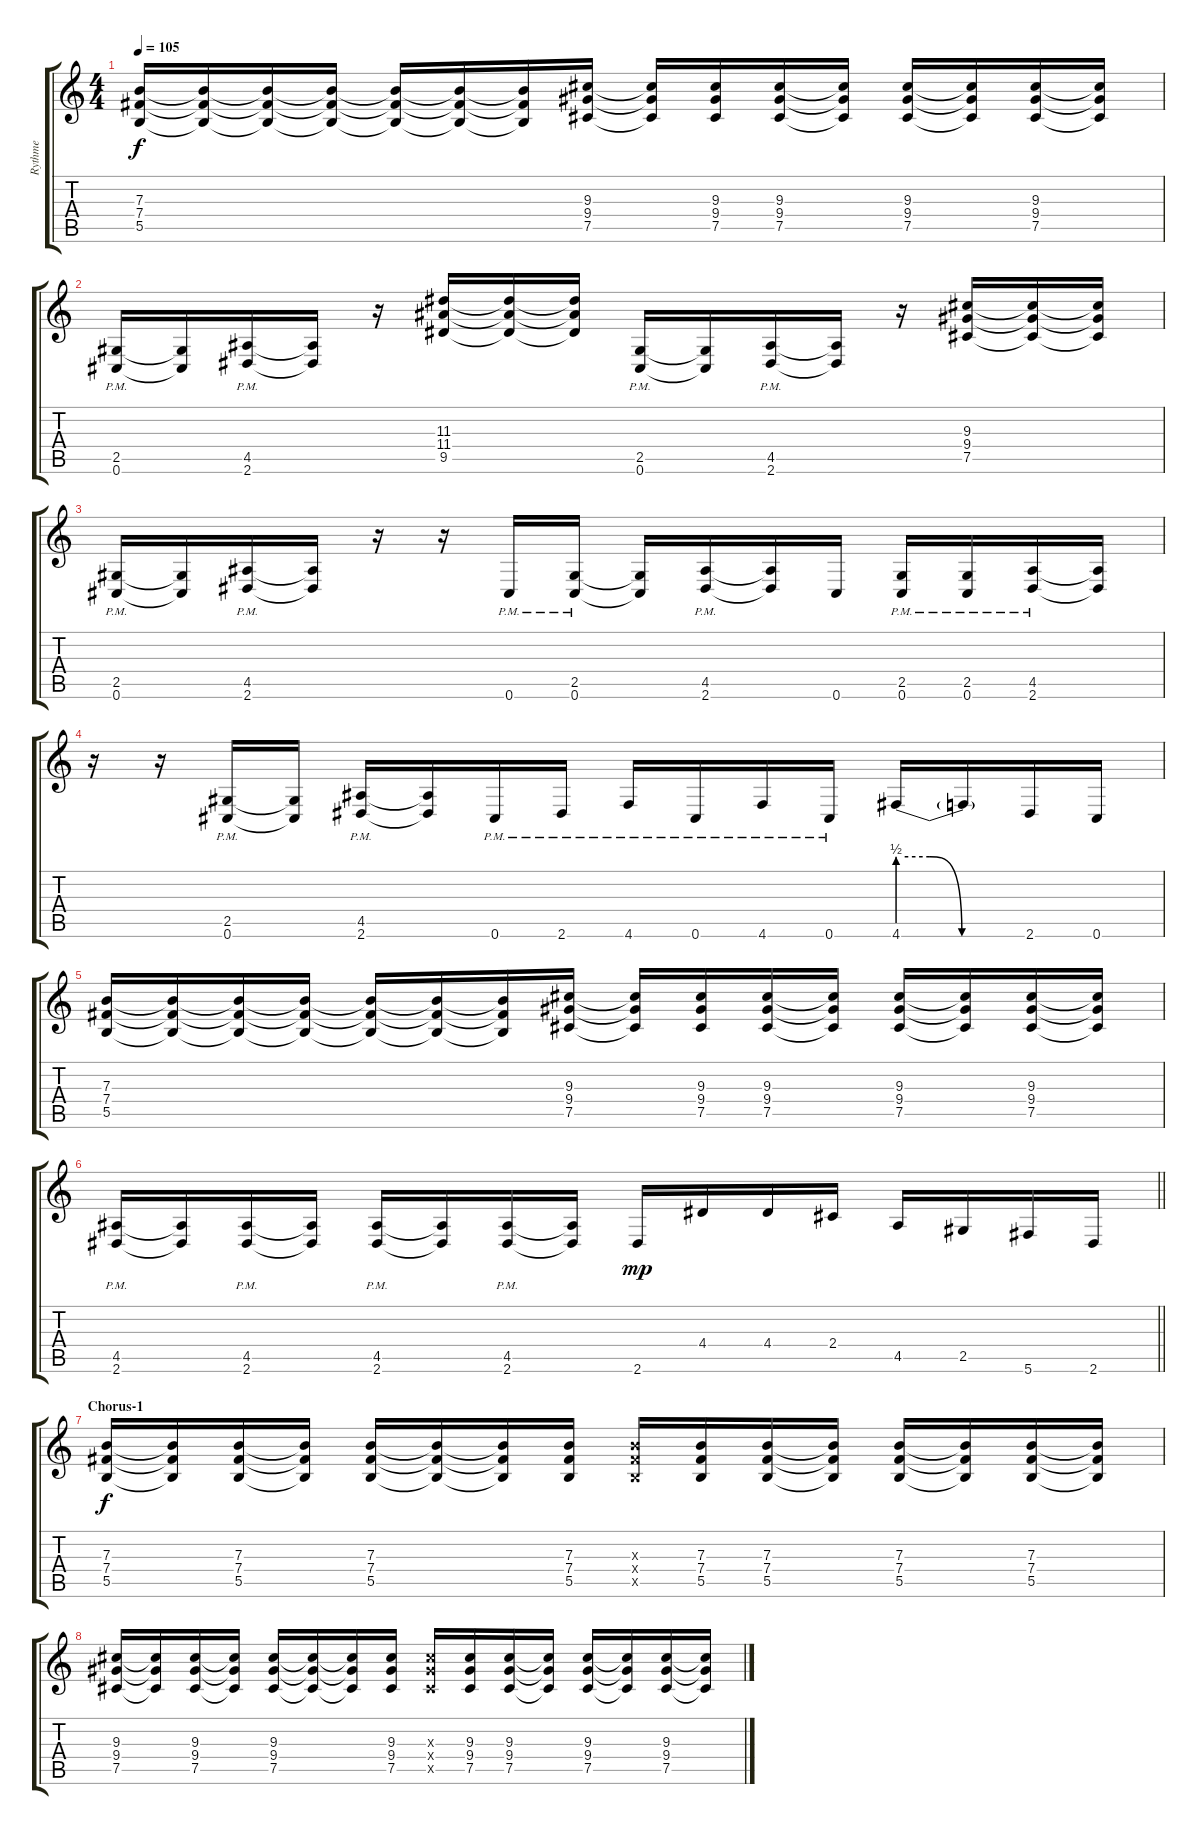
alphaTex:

\track ("Rythme" "Rythme") {instrument distortionguitar}
\staff {score tabs}
\tuning (Db4 Ab3 E3 B2 Gb2 Db2) {hide}
\ts (4 4)
\tempo 105
\clef g2
\ks c
(7.3 7.4 5.5).16{dy f} (7.3{t} 7.4{t} 5.5{t}).16 (7.3{t} 7.4{t} 5.5{t}).16 (7.3{t} 7.4{t} 5.5{t}).16 (7.3{t} 7.4{t} 5.5{t}).16 (7.3{t} 7.4{t} 5.5{t}).16 (7.3{t} 7.4{t} 5.5{t}).16 (9.3 9.4 7.5).16 (9.3{t} 9.4{t} 7.5{t}).16 (9.3 9.4 7.5).16 (9.3 9.4 7.5).16 (9.3{t} 9.4{t} 7.5{t}).16 (9.3 9.4 7.5).16 (9.3{t} 9.4{t} 7.5{t}).16 (9.3 9.4 7.5).16 (9.3{t} 9.4{t} 7.5{t}).16 |
(2.5{pm} 0.6{pm}).16 (2.5{t} 0.6{t}).16 (4.5{pm} 2.6{pm}).16 (4.5{t} 2.6{t}).16 r.16 (11.3 11.4 9.5).16 (11.3{t} 11.4{t} 9.5{t}).16 (11.3{t} 11.4{t} 9.5{t}).16 (2.5{pm} 0.6{pm}).16 (2.5{t} 0.6{t}).16 (4.5{pm} 2.6{pm}).16 (4.5{t} 2.6{t}).16 r.16 (9.3 9.4 7.5).16 (9.3{t} 9.4{t} 7.5{t}).16 (9.3{t} 9.4{t} 7.5{t}).16 |
(2.5{pm} 0.6{pm}).16 (2.5{t} 0.6{t}).16 (4.5{pm} 2.6{pm}).16 (4.5{t} 2.6{t}).16 r.16 r.16 0.6{pm}.16 (2.5{pm} 0.6{pm}).16 (2.5{t} 0.6{t}).16 (4.5{pm} 2.6{pm}).16 (4.5{t} 2.6{t}).16 0.6.16 (2.5 0.6{pm}).16 (2.5 0.6{pm}).16 (4.5{pm} 2.6{pm}).16 (4.5{t} 2.6{t}).16 |
r.16 r.16 (2.5{pm} 0.6{pm}).16 (2.5{t} 0.6{t}).16 (4.5{pm} 2.6{pm}).16 (4.5{t} 2.6{t}).16 0.6{pm}.16 2.6{pm}.16 4.6{pm}.16 0.6{pm}.16 4.6{pm}.16 0.6{pm}.16 4.6{be (custom 0 2 15 2 30 0 60 0)}.16 4.6{t}.16 2.6.16 0.6.16 |
(7.3 7.4 5.5).16 (7.3{t} 7.4{t} 5.5{t}).16 (7.3{t} 7.4{t} 5.5{t}).16 (7.3{t} 7.4{t} 5.5{t}).16 (7.3{t} 7.4{t} 5.5{t}).16 (7.3{t} 7.4{t} 5.5{t}).16 (7.3{t} 7.4{t} 5.5{t}).16 (9.3 9.4 7.5).16 (9.3{t} 9.4{t} 7.5{t}).16 (9.3 9.4 7.5).16 (9.3 9.4 7.5).16 (9.3{t} 9.4{t} 7.5{t}).16 (9.3 9.4 7.5).16 (9.3{t} 9.4{t} 7.5{t}).16 (9.3 9.4 7.5).16 (9.3{t} 9.4{t} 7.5{t}).16 |
\barLineRight lightlight
(4.5{pm} 2.6{pm}).16 (4.5{t} 2.6{t}).16 (4.5{pm} 2.6{pm}).16 (4.5{t} 2.6{t}).16 (4.5{pm} 2.6{pm}).16 (4.5{t} 2.6{t}).16 (4.5{pm} 2.6{pm}).16 (4.5{t} 2.6{t}).16 2.6.16{dy mp} 4.4.16 4.4.16 2.4.16 4.5.16 2.5.16 5.6.16 2.6.16 |
\section ("" "Chorus-1")
(7.3 7.4 5.5).16{dy f} (7.3{t} 7.4{t} 5.5{t}).16 (7.3 7.4 5.5).16 (7.3{t} 7.4{t} 5.5{t}).16 (7.3 7.4 5.5).16 (7.3{t} 7.4{t} 5.5{t}).16 (7.3{t} 7.4{t} 5.5{t}).16 (7.3 7.4 5.5).16 (7.3{x} 7.4{x} 5.5{x}).16 (7.3 7.4 5.5).16 (7.3 7.4 5.5).16 (7.3{t} 7.4{t} 5.5{t}).16 (7.3 7.4 5.5).16 (7.3{t} 7.4{t} 5.5{t}).16 (7.3 7.4 5.5).16 (7.3{t} 7.4{t} 5.5{t}).16 |
(9.3 9.4 7.5).16 (9.3{t} 9.4{t} 7.5{t}).16 (9.3 9.4 7.5).16 (9.3{t} 9.4{t} 7.5{t}).16 (9.3 9.4 7.5).16 (9.3{t} 9.4{t} 7.5{t}).16 (9.3{t} 9.4{t} 7.5{t}).16 (9.3 9.4 7.5).16 (9.3{x} 9.4{x} 7.5{x}).16 (9.3 9.4 7.5).16 (9.3 9.4 7.5).16 (9.3{t} 9.4{t} 7.5{t}).16 (9.3 9.4 7.5).16 (9.3{t} 9.4{t} 7.5{t}).16 (9.3 9.4 7.5).16 (9.3{t} 9.4{t} 7.5{t}).16
